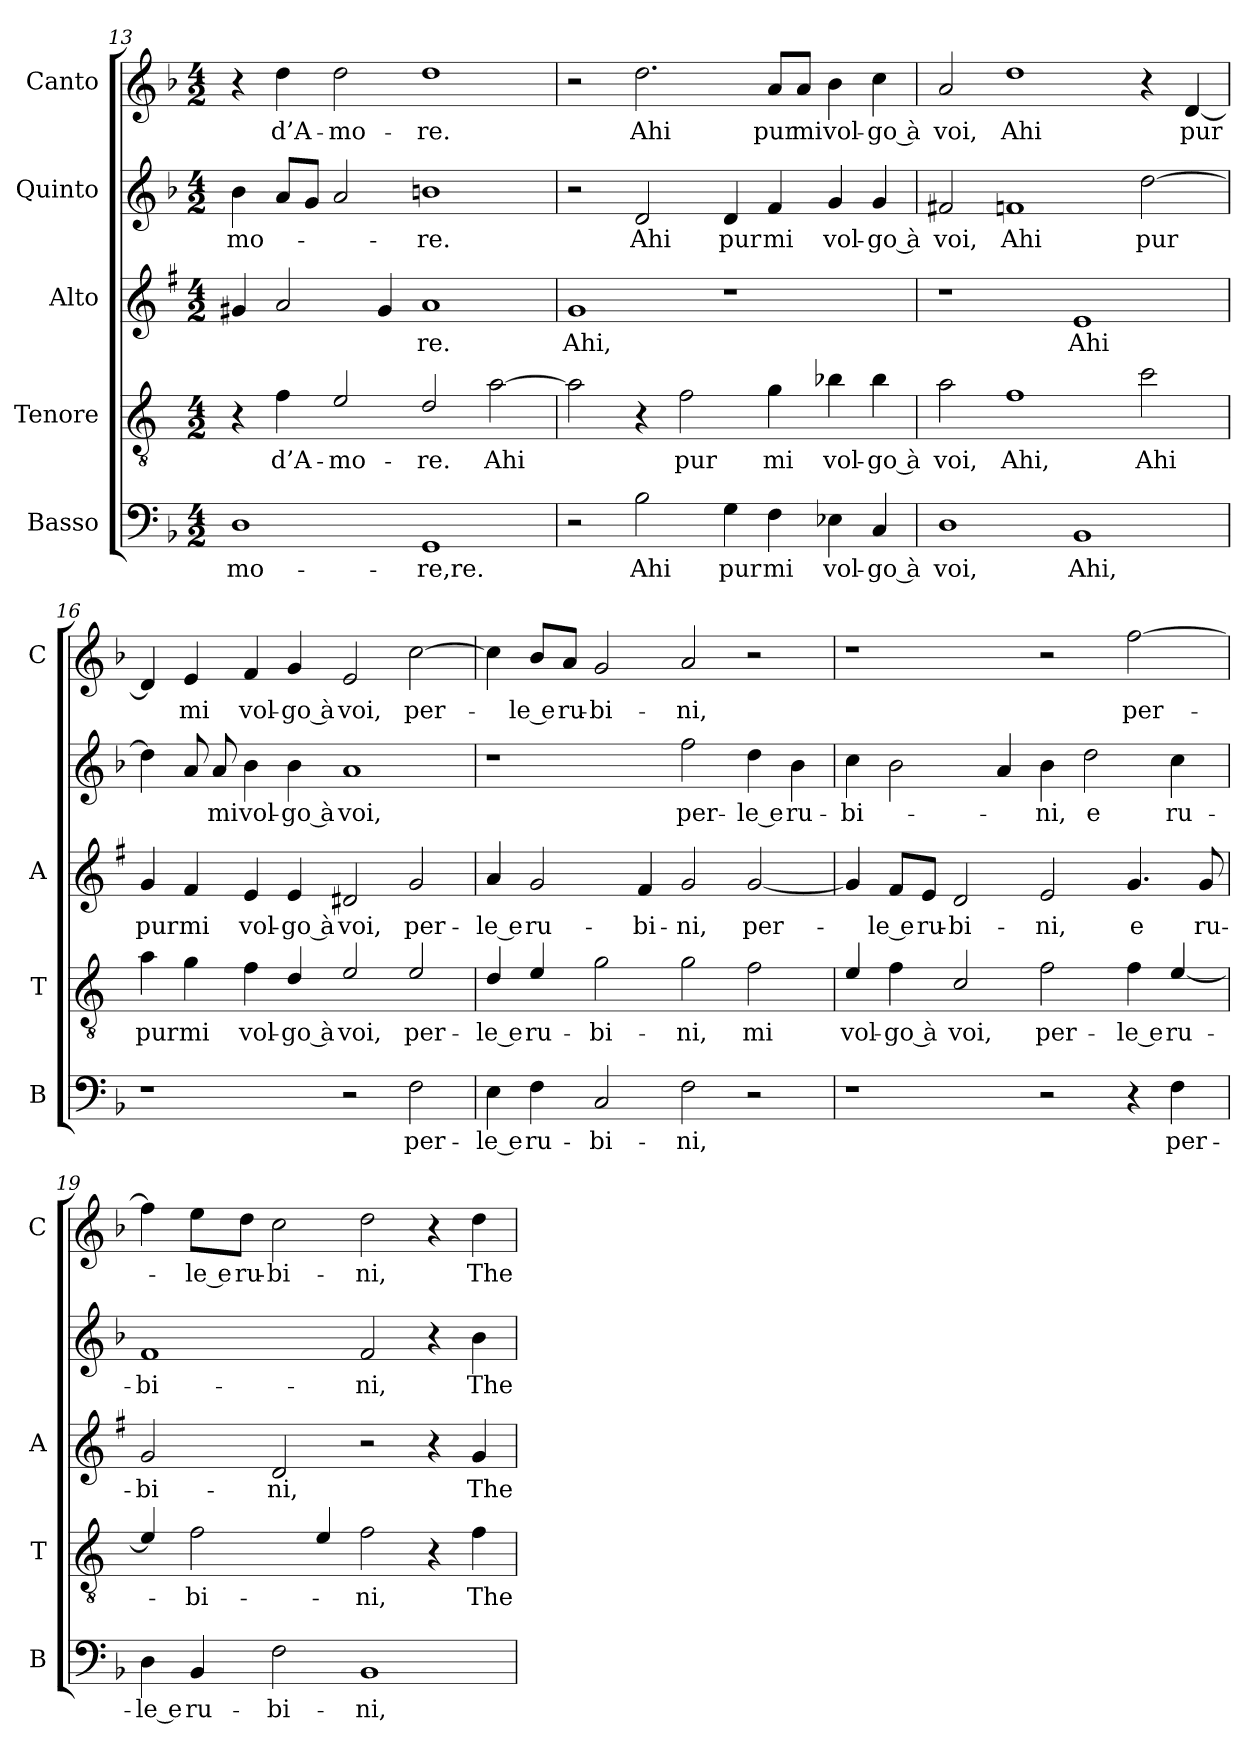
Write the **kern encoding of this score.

**kern	**text	**kern	**text	**kern	**text	**kern	**text	**kern	**text
*part5	*part5	*part4	*part4	*part3	*part3	*part2	*part2	*part1	*part1
*staff5	*staff5	*staff4	*staff4	*staff3	*staff3	*staff2	*staff2	*staff1	*staff1
*I"Basso	*	*I"Tenore	*	*I"Alto	*	*I"Quinto	*	*I"Canto	*
*I'B	*	*I'T	*	*I'A	*	*	*	*I'C	*
*clefF4	*	*clefGv2	*	*clefG2	*	*clefG2	*	*clefG2	*
*	*	*ITrd4c7	*	*ITrd1c2	*	*	*	*	*
*k[b-]	*	*k[b-]	*	*k[b-]	*	*k[b-]	*	*k[b-]	*
*F:	*	*F:	*	*F:	*	*F:	*	*F:	*
*M4/2	*	*M4/2	*	*M4/2	*	*M4/2	*	*M4/2	*
=13	=13	=13	=13	=13	=13	=13	=13	=13	=13
!	!LO:LY:b	!	!	!	!	!	!LO:LY:b	!	!
1D	-mo-	4r	.	4f#X/	.	4b-\	-mo-	4r	.
!	!	!	!LO:LY:b	!	!	!	!	!	!LO:LY:b
.	.	4B-\	d’A-	2g/	.	8a/L	.	4dd\	d’A-
.	.	.	.	.	.	8g/J	.	.	.
!	!	!	!LO:LY:b	!	!	!	!	!	!LO:LY:b
.	.	2A/	-mo-	.	.	2a/	.	2dd\	-mo-
.	.	.	.	4f#/	.	.	.	.	.
!	!LO:LY:b	!	!LO:LY:b	!	!LO:LY:b	!	!LO:LY:b	!	!LO:LY:b
1GG	-re,re.	2G/	-re.	1g	-re.	1bn	-re.	1dd	-re.
!	!	!	!LO:LY:b	!	!	!	!	!	!
.	.	[2d\	Ahi	.	.	.	.	.	.
!!LO:PB:g=z
=14	=14	=14	=14	=14	=14	=14	=14	=14	=14
!	!	!	!	!	!LO:LY:b	!	!	!	!
2r	.	2d\]	.	1f	Ahi,	2r	.	2r	.
!	!LO:LY:b	!	!	!	!	!	!LO:LY:b	!	!LO:LY:b
2B-\	Ahi	4r	.	.	.	2d/	Ahi	2.dd\	Ahi
!	!	!	!LO:LY:b	!	!	!	!	!	!
.	.	2B-\	pur	.	.	.	.	.	.
!	!LO:LY:b	!	!	!	!	!	!LO:LY:b	!	!
4G\	pur	.	.	1r	.	4d/	pur	.	.
!	!LO:LY:b	!	!LO:LY:b	!	!	!	!LO:LY:b	!	!LO:LY:b
4F\	mi	4c\	mi	.	.	4f/	mi	8a/L	pur
!	!	!	!	!	!	!	!	!	!LO:LY:b
.	.	.	.	.	.	.	.	8a/J	mi
!	!LO:LY:b	!	!LO:LY:b	!	!	!	!LO:LY:b	!	!LO:LY:b
4E-X\	vol-	4e-X\	vol-	.	.	4g/	vol-	4b-\	vol-
!	!LO:LY:b	!	!LO:LY:b	!	!	!	!LO:LY:b	!	!LO:LY:b
4C/	-go à	4e-\	-go à	.	.	4g/	-go à	4cc\	-go à
=15	=15	=15	=15	=15	=15	=15	=15	=15	=15
!	!LO:LY:b	!	!LO:LY:b	!	!	!	!LO:LY:b	!	!LO:LY:b
1D	voi,	2d\	voi,	1r	.	2f#X/	voi,	2a/	voi,
!	!	!	!LO:LY:b	!	!	!	!LO:LY:b	!	!LO:LY:b
.	.	1B-	Ahi,	.	.	1fn	Ahi	1dd	Ahi
!	!LO:LY:b	!	!	!	!LO:LY:b	!	!	!	!
1BB-	Ahi,	.	.	1d	Ahi	.	.	.	.
!	!	!	!LO:LY:b	!	!	!	!LO:LY:b	!	!
.	.	2f\	Ahi	.	.	[2dd\	pur	4r	.
!	!	!	!	!	!	!	!	!	!LO:LY:b
.	.	.	.	.	.	.	.	[4d/	pur
=16	=16	=16	=16	=16	=16	=16	=16	=16	=16
!	!	!	!LO:LY:b	!	!LO:LY:b	!	!	!	!
1r	.	4d\	pur	4f/	pur	4dd\]	.	4d/]	.
!	!	!	!LO:LY:b	!	!LO:LY:b	!	!	!	!LO:LY:b
.	.	4c\	mi	4e/	mi	8a/	.	4e/	mi
!	!	!	!	!	!	!	!LO:LY:b	!	!
.	.	.	.	.	.	8a/	mi	.	.
!	!	!	!LO:LY:b	!	!LO:LY:b	!	!LO:LY:b	!	!LO:LY:b
.	.	4B-\	vol-	4d/	vol-	4b-\	vol-	4f/	vol-
!	!	!	!LO:LY:b	!	!LO:LY:b	!	!LO:LY:b	!	!LO:LY:b
.	.	4G/	-go à	4d/	-go à	4b-\	-go à	4g/	-go à
!	!	!	!LO:LY:b	!	!LO:LY:b	!	!LO:LY:b	!	!LO:LY:b
2r	.	2A/	voi,	2c#X/	voi,	1a	voi,	2e/	voi,
!	!LO:LY:b	!	!LO:LY:b	!	!LO:LY:b	!	!	!	!LO:LY:b
2F\	per-	2A/	per-	2f/	per-	.	.	[2cc\	per-
!!LO:LB:g=z
=17	=17	=17	=17	=17	=17	=17	=17	=17	=17
!	!LO:LY:b	!	!LO:LY:b	!	!LO:LY:b	!	!	!	!
4E\	-le e	4G/	-le e	4g/	-le e	1r	.	4cc\]	.
!	!LO:LY:b	!	!LO:LY:b	!	!LO:LY:b	!	!	!	!LO:LY:b
4F\	ru-	4A/	ru-	2f/	ru-	.	.	8b-/L	-le e
!	!	!	!	!	!	!	!	!	!LO:LY:b
.	.	.	.	.	.	.	.	8a/J	ru-
!	!LO:LY:b	!	!LO:LY:b	!	!	!	!	!	!LO:LY:b
2C/	-bi-	2c\	-bi-	.	.	.	.	2g/	-bi-
!	!	!	!	!	!LO:LY:b	!	!	!	!
.	.	.	.	4e/	-bi-	.	.	.	.
!	!LO:LY:b	!	!LO:LY:b	!	!LO:LY:b	!	!LO:LY:b	!	!LO:LY:b
2F\	-ni,	2c\	-ni,	2f/	-ni,	2ff\	per-	2a/	-ni,
!	!	!	!LO:LY:b	!	!LO:LY:b	!	!LO:LY:b	!	!
2r	.	2B-\	mi	[2f/	per-	4dd\	-le e	2r	.
!	!	!	!	!	!	!	!LO:LY:b	!	!
.	.	.	.	.	.	4b-\	ru-	.	.
=18	=18	=18	=18	=18	=18	=18	=18	=18	=18
!	!	!	!LO:LY:b	!	!	!	!LO:LY:b	!	!
1r	.	4A/	vol-	4f/]	.	4cc\	-bi-	1r	.
!	!	!	!LO:LY:b	!	!LO:LY:b	!	!	!	!
.	.	4B-\	-go à	8e/L	-le e	2b-\	.	.	.
!	!	!	!	!	!LO:LY:b	!	!	!	!
.	.	.	.	8d/J	ru-	.	.	.	.
!	!	!	!LO:LY:b	!	!LO:LY:b	!	!	!	!
.	.	2F/	voi,	2c/	-bi-	.	.	.	.
.	.	.	.	.	.	4a/	.	.	.
!	!	!	!LO:LY:b	!	!LO:LY:b	!	!LO:LY:b	!	!
2r	.	2B-\	per-	2d/	-ni,	4b-\	-ni,	2r	.
!	!	!	!	!	!	!	!LO:LY:b	!	!
.	.	.	.	.	.	2dd\	e	.	.
!	!	!	!LO:LY:b	!	!LO:LY:b	!	!	!	!LO:LY:b
4r	.	4B-\	-le e	4.f/	e	.	.	[2ff\	per-
!	!LO:LY:b	!	!LO:LY:b	!	!	!	!LO:LY:b	!	!
4F\	per-	[4A/	ru-	.	.	4cc\	ru-	.	.
!	!	!	!	!	!LO:LY:b	!	!	!	!
.	.	.	.	8f/	ru-	.	.	.	.
=19	=19	=19	=19	=19	=19	=19	=19	=19	=19
!	!LO:LY:b	!	!	!	!LO:LY:b	!	!LO:LY:b	!	!
4D\	-le e	4A/]	.	2f/	-bi-	1f	-bi-	4ff\]	.
!	!LO:LY:b	!	!LO:LY:b	!	!	!	!	!	!LO:LY:b
4BB-/	ru-	2B-\	-bi-	.	.	.	.	8ee\L	-le e
!	!	!	!	!	!	!	!	!	!LO:LY:b
.	.	.	.	.	.	.	.	8dd\J	ru-
!	!LO:LY:b	!	!	!	!LO:LY:b	!	!	!	!LO:LY:b
2F\	-bi-	.	.	2c/	-ni,	.	.	2cc\	-bi-
.	.	4A/	.	.	.	.	.	.	.
!	!LO:LY:b	!	!LO:LY:b	!	!	!	!LO:LY:b	!	!LO:LY:b
1BB-	-ni,	2B-\	-ni,	2r	.	2f/	-ni,	2dd\	-ni,
.	.	4r	.	4r	.	4r	.	4r	.
!	!	!	!LO:LY:b	!	!LO:LY:b	!	!LO:LY:b	!	!LO:LY:b
.	.	4B-\	The-	4f/	The-	4b-\	The-	4dd\	The-
=	=	=	=	=	=	=	=	=	=
*-	*-	*-	*-	*-	*-	*-	*-	*-	*-
